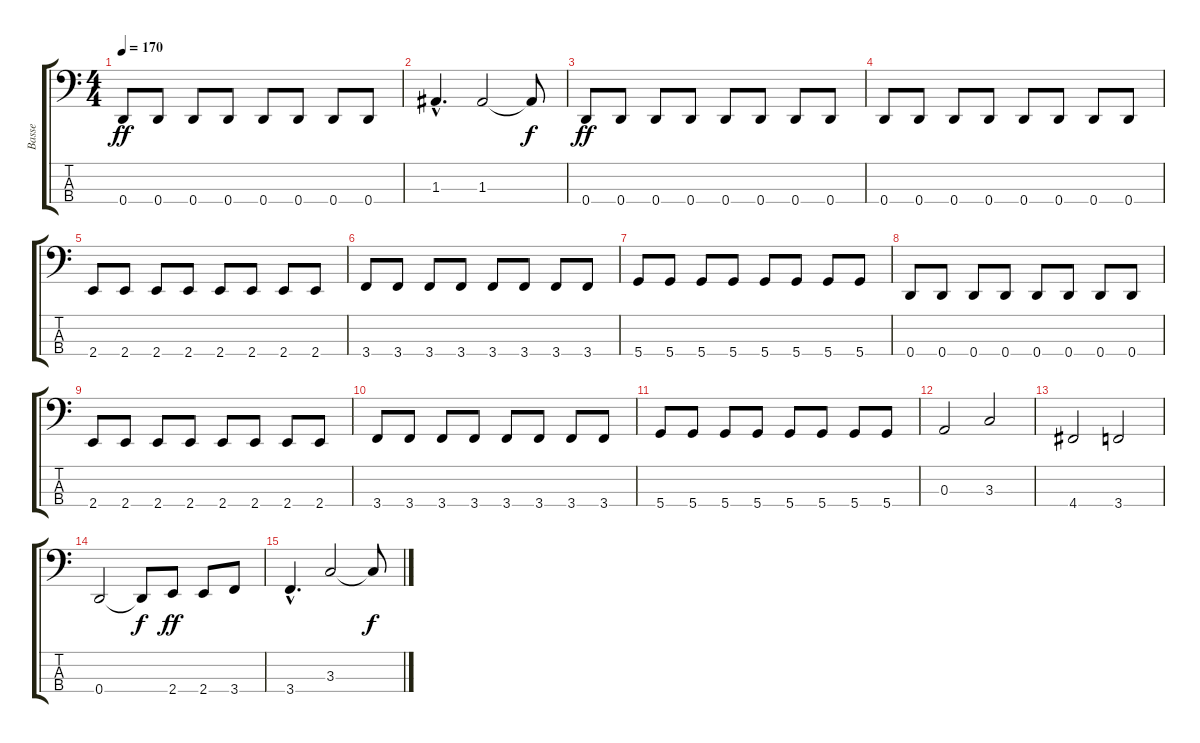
\track ("Basse" "Basse") {instrument slapbass2}
\staff {score tabs}
\tuning (G2 D2 A1 D1) {hide}
\ts (4 4)
\tempo 170
\clef f4
\ks c
0.4.8{dy ff} 0.4.8 0.4.8 0.4.8 0.4.8 0.4.8 0.4.8 0.4.8 |
1.3{hac}.4{d} 1.3.2 1.3{t}.8{dy f} |
0.4.8{dy ff} 0.4.8 0.4.8 0.4.8 0.4.8 0.4.8 0.4.8 0.4.8 |
0.4.8 0.4.8 0.4.8 0.4.8 0.4.8 0.4.8 0.4.8 0.4.8 |
2.4.8 2.4.8 2.4.8 2.4.8 2.4.8 2.4.8 2.4.8 2.4.8 |
3.4.8 3.4.8 3.4.8 3.4.8 3.4.8 3.4.8 3.4.8 3.4.8 |
5.4.8 5.4.8 5.4.8 5.4.8 5.4.8 5.4.8 5.4.8 5.4.8 |
0.4.8 0.4.8 0.4.8 0.4.8 0.4.8 0.4.8 0.4.8 0.4.8 |
2.4.8 2.4.8 2.4.8 2.4.8 2.4.8 2.4.8 2.4.8 2.4.8 |
3.4.8 3.4.8 3.4.8 3.4.8 3.4.8 3.4.8 3.4.8 3.4.8 |
5.4.8 5.4.8 5.4.8 5.4.8 5.4.8 5.4.8 5.4.8 5.4.8 |
0.3.2 3.3.2 |
4.4.2 3.4.2 |
0.4.2 0.4{t}.8{dy f} 2.4.8{dy ff} 2.4.8 3.4.8 |
3.4{hac}.4{d} 3.3.2 3.3{t}.8{dy f}
